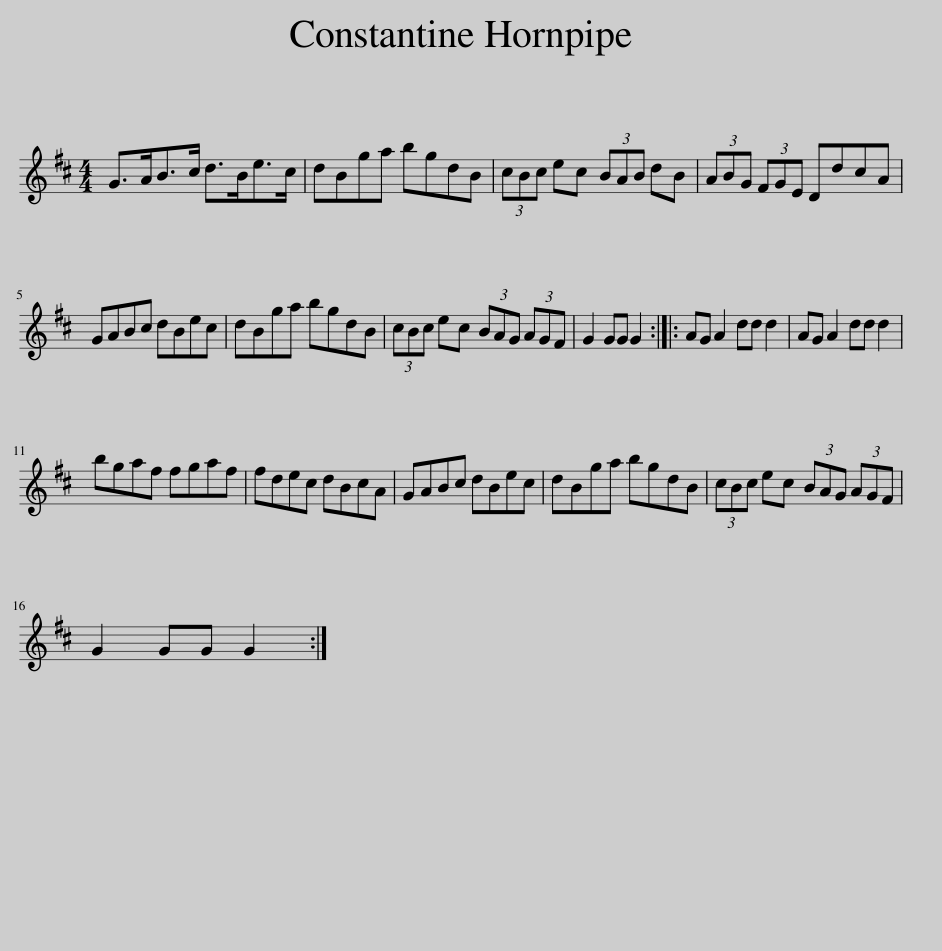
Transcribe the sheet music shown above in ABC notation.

X:1
L:1/8
M:4/4
I:linebreak $
K:D
V:1 treble
V:1
 G>AB>c d>Be>c | dBga bgdB | (3cBc ec (3BAB dB | (3ABG (3FGE DdcA |$ GABc dBec | %5
 dBga bgdB | (3cBc ec (3BAG (3AGF | G2 GG G2 :: AG A2 dd d2 | AG A2 dd d2 |$ %10
 bgaf fgaf | fdec dBcA | GABc dBec | dBga bgdB | (3cBc ec (3BAG (3AGF |$ %15
 G2 GG G2 :| %16
